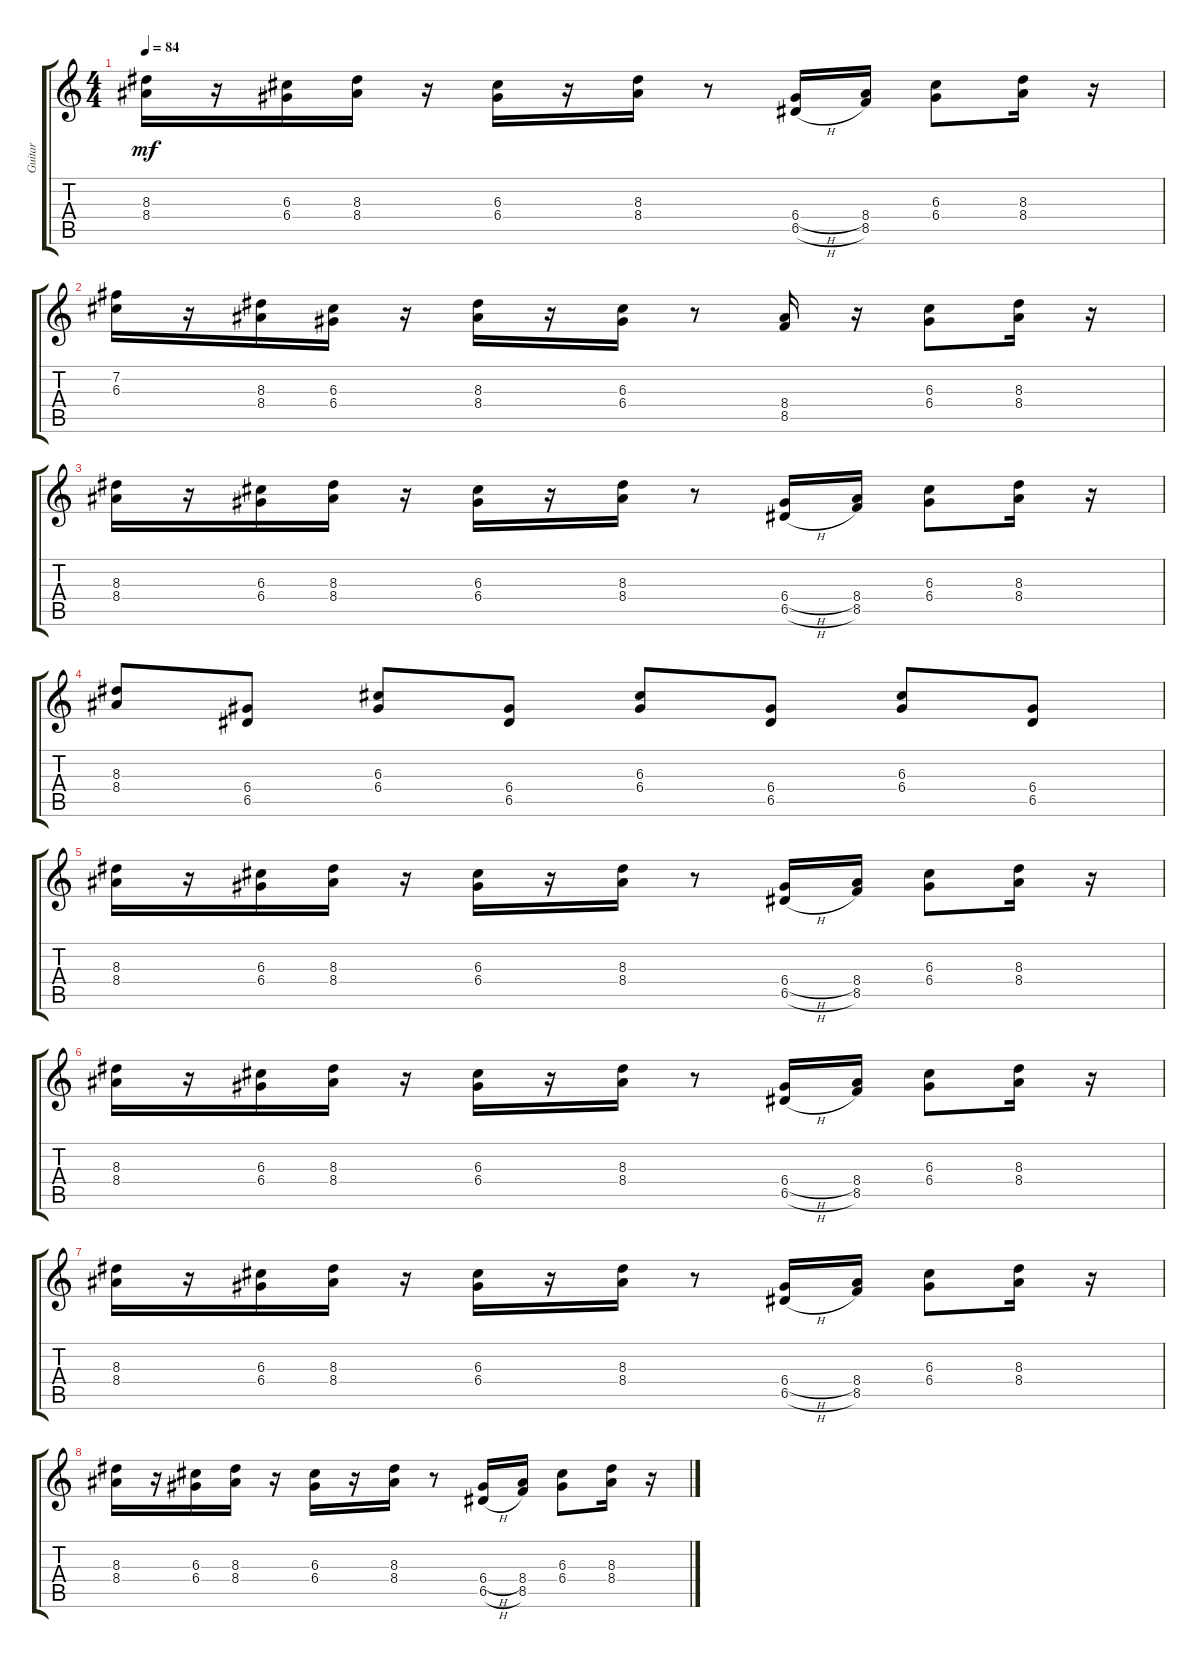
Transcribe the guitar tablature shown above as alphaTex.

\track ("Guitar" "Guitar") {instrument electricguitarclean}
\staff {score tabs}
\tuning (E4 B3 G3 D3 A2 E2) {hide}
\ts (4 4)
\tempo 84
\clef g2
\ks c
(8.3 8.4).16{dy mf} r.16 (6.3 6.4).16 (8.3 8.4).16 r.16 (6.3 6.4).16 r.16 (8.3 8.4).16 r.8 (6.4{h} 6.5{h}).16 (8.4 8.5).16 (6.3 6.4).8 (8.3 8.4).16 r.16 |
(7.2 6.3).16 r.16 (8.3 8.4).16 (6.3 6.4).16 r.16 (8.3 8.4).16 r.16 (6.3 6.4).16 r.8 (8.4 8.5).16 r.16 (6.3 6.4).8 (8.3 8.4).16 r.16 |
(8.3 8.4).16 r.16 (6.3 6.4).16 (8.3 8.4).16 r.16 (6.3 6.4).16 r.16 (8.3 8.4).16 r.8 (6.4{h} 6.5{h}).16 (8.4 8.5).16 (6.3 6.4).8 (8.3 8.4).16 r.16 |
(8.3 8.4).8 (6.4 6.5).8 (6.3 6.4).8 (6.4 6.5).8 (6.3 6.4).8 (6.4 6.5).8 (6.3 6.4).8 (6.4 6.5).8 |
(8.3 8.4).16 r.16 (6.3 6.4).16 (8.3 8.4).16 r.16 (6.3 6.4).16 r.16 (8.3 8.4).16 r.8 (6.4{h} 6.5{h}).16 (8.4 8.5).16 (6.3 6.4).8 (8.3 8.4).16 r.16 |
(8.3 8.4).16 r.16 (6.3 6.4).16 (8.3 8.4).16 r.16 (6.3 6.4).16 r.16 (8.3 8.4).16 r.8 (6.4{h} 6.5{h}).16 (8.4 8.5).16 (6.3 6.4).8 (8.3 8.4).16 r.16 |
(8.3 8.4).16 r.16 (6.3 6.4).16 (8.3 8.4).16 r.16 (6.3 6.4).16 r.16 (8.3 8.4).16 r.8 (6.4{h} 6.5{h}).16 (8.4 8.5).16 (6.3 6.4).8 (8.3 8.4).16 r.16 |
(8.3 8.4).16 r.16 (6.3 6.4).16 (8.3 8.4).16 r.16 (6.3 6.4).16 r.16 (8.3 8.4).16 r.8 (6.4{h} 6.5{h}).16 (8.4 8.5).16 (6.3 6.4).8 (8.3 8.4).16 r.16
